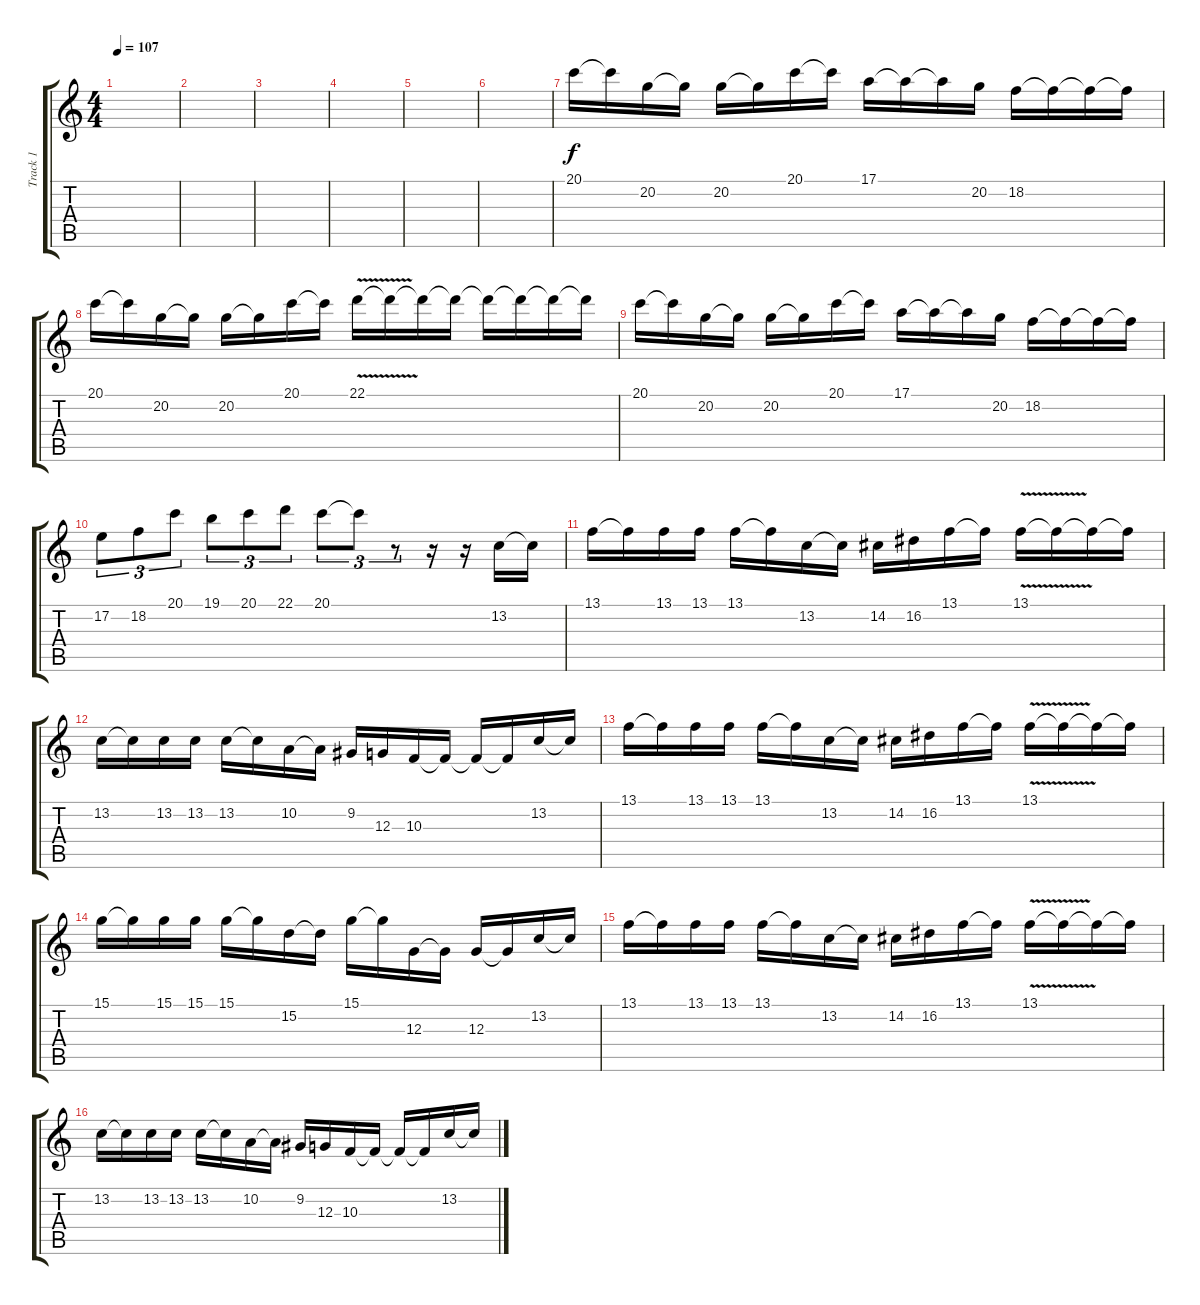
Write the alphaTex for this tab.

\track ("Track 1" "Track 1") {instrument lead5charang}
\staff {score tabs}
\tuning (E4 B3 G3 D3 A2 E2) {hide}
\ts (4 4)
\tempo 107
\clef g2
\ks c
|
|
|
|
|
|
20.1.16 20.1{t}.16 20.2.16 20.2{t}.16 20.2.16 20.2{t}.16 20.1.16 20.1{t}.16 17.1.16 17.1{t}.16 17.1{t}.16 20.2.16 18.2.16 18.2{t}.16 18.2{t}.16 18.2{t}.16 |
20.1.16 20.1{t}.16 20.2.16 20.2{t}.16 20.2.16 20.2{t}.16 20.1.16 20.1{t}.16 22.1{v}.16 22.1{t}.16 22.1{t}.16 22.1{t}.16 22.1{t}.16 22.1{t}.16 22.1{t}.16 22.1{t}.16 |
20.1.16 20.1{t}.16 20.2.16 20.2{t}.16 20.2.16 20.2{t}.16 20.1.16 20.1{t}.16 17.1.16 17.1{t}.16 17.1{t}.16 20.2.16 18.2.16 18.2{t}.16 18.2{t}.16 18.2{t}.16 |
17.2.8{tu (3 2)} 18.2.8{tu (3 2)} 20.1.8{tu (3 2)} 19.1.8{tu (3 2)} 20.1.8{tu (3 2)} 22.1.8{tu (3 2)} 20.1.8{tu (3 2)} 20.1{t}.8{tu (3 2)} r.8{tu (3 2)} r.16 r.16 13.2.16 13.2{t}.16 |
13.1.16 13.1{t}.16 13.1.16 13.1.16 13.1.16 13.1{t}.16 13.2.16 13.2{t}.16 14.2.16 16.2.16 13.1.16 13.1{t}.16 13.1{v}.16 13.1{t}.16 13.1{t}.16 13.1{t}.16 |
13.2.16 13.2{t}.16 13.2.16 13.2.16 13.2.16 13.2{t}.16 10.2.16 10.2{t}.16 9.2.16 12.3.16 10.3.16 10.3{t}.16 10.3{t}.16 10.3{t}.16 13.2.16 13.2{t}.16 |
13.1.16 13.1{t}.16 13.1.16 13.1.16 13.1.16 13.1{t}.16 13.2.16 13.2{t}.16 14.2.16 16.2.16 13.1.16 13.1{t}.16 13.1{v}.16 13.1{t}.16 13.1{t}.16 13.1{t}.16 |
15.1.16 15.1{t}.16 15.1.16 15.1.16 15.1.16 15.1{t}.16 15.2.16 15.2{t}.16 15.1.16 15.1{t}.16 12.3.16 12.3{t}.16 12.3.16 12.3{t}.16 13.2.16 13.2{t}.16 |
13.1.16 13.1{t}.16 13.1.16 13.1.16 13.1.16 13.1{t}.16 13.2.16 13.2{t}.16 14.2.16 16.2.16 13.1.16 13.1{t}.16 13.1{v}.16 13.1{t}.16 13.1{t}.16 13.1{t}.16 |
13.2.16 13.2{t}.16 13.2.16 13.2.16 13.2.16 13.2{t}.16 10.2.16 10.2{t}.16 9.2.16 12.3.16 10.3.16 10.3{t}.16 10.3{t}.16 10.3{t}.16 13.2.16 13.2{t}.16
